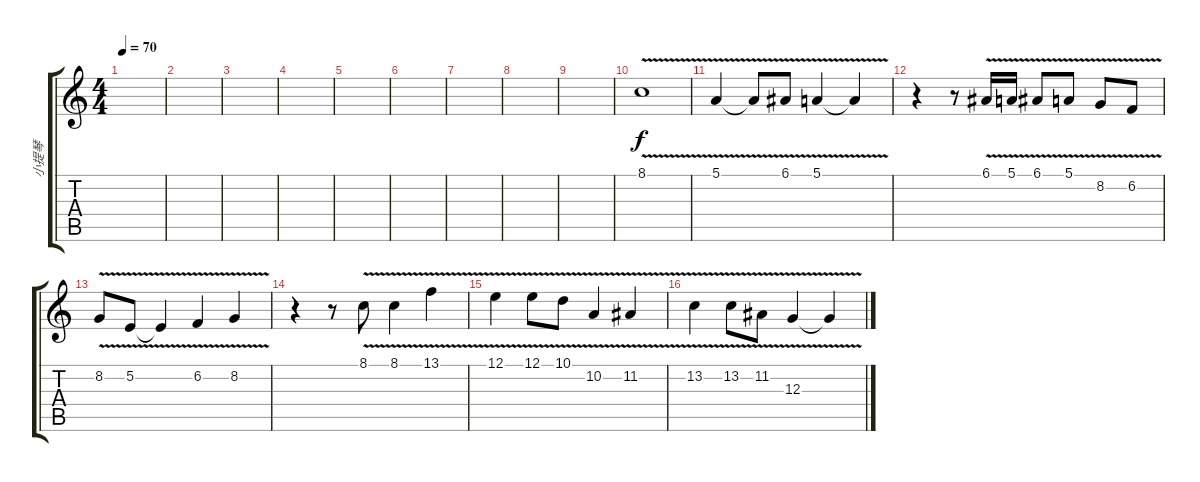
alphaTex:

\track ("小提琴" "小提琴") {instrument violin}
\staff {score tabs}
\tuning (E4 B3 G3 D3 A2 E2) {hide}
\ts (4 4)
\tempo 70
\clef g2
\ks c
|
|
|
|
|
|
|
|
|
8.1{v}.1 |
5.1{v}.4 5.1{t}.8 6.1{v}.8 5.1{v}.4 5.1{t}.4 |
r.4 r.8 6.1{v}.16 5.1{v}.16 6.1{v}.8 5.1{v}.8 8.2{v}.8 6.2{v}.8 |
8.2{v}.8 5.2{v}.8 5.2{t}.4 6.2{v}.4 8.2{v}.4 |
r.4 r.8 8.1{v}.8 8.1{v}.4 13.1{v}.4 |
12.1{v}.4 12.1{v}.8 10.1{v}.8 10.2{v}.4 11.2{v}.4 |
13.2{v}.4 13.2{v}.8 11.2{v}.8 12.3{v}.4 12.3{t}.4
